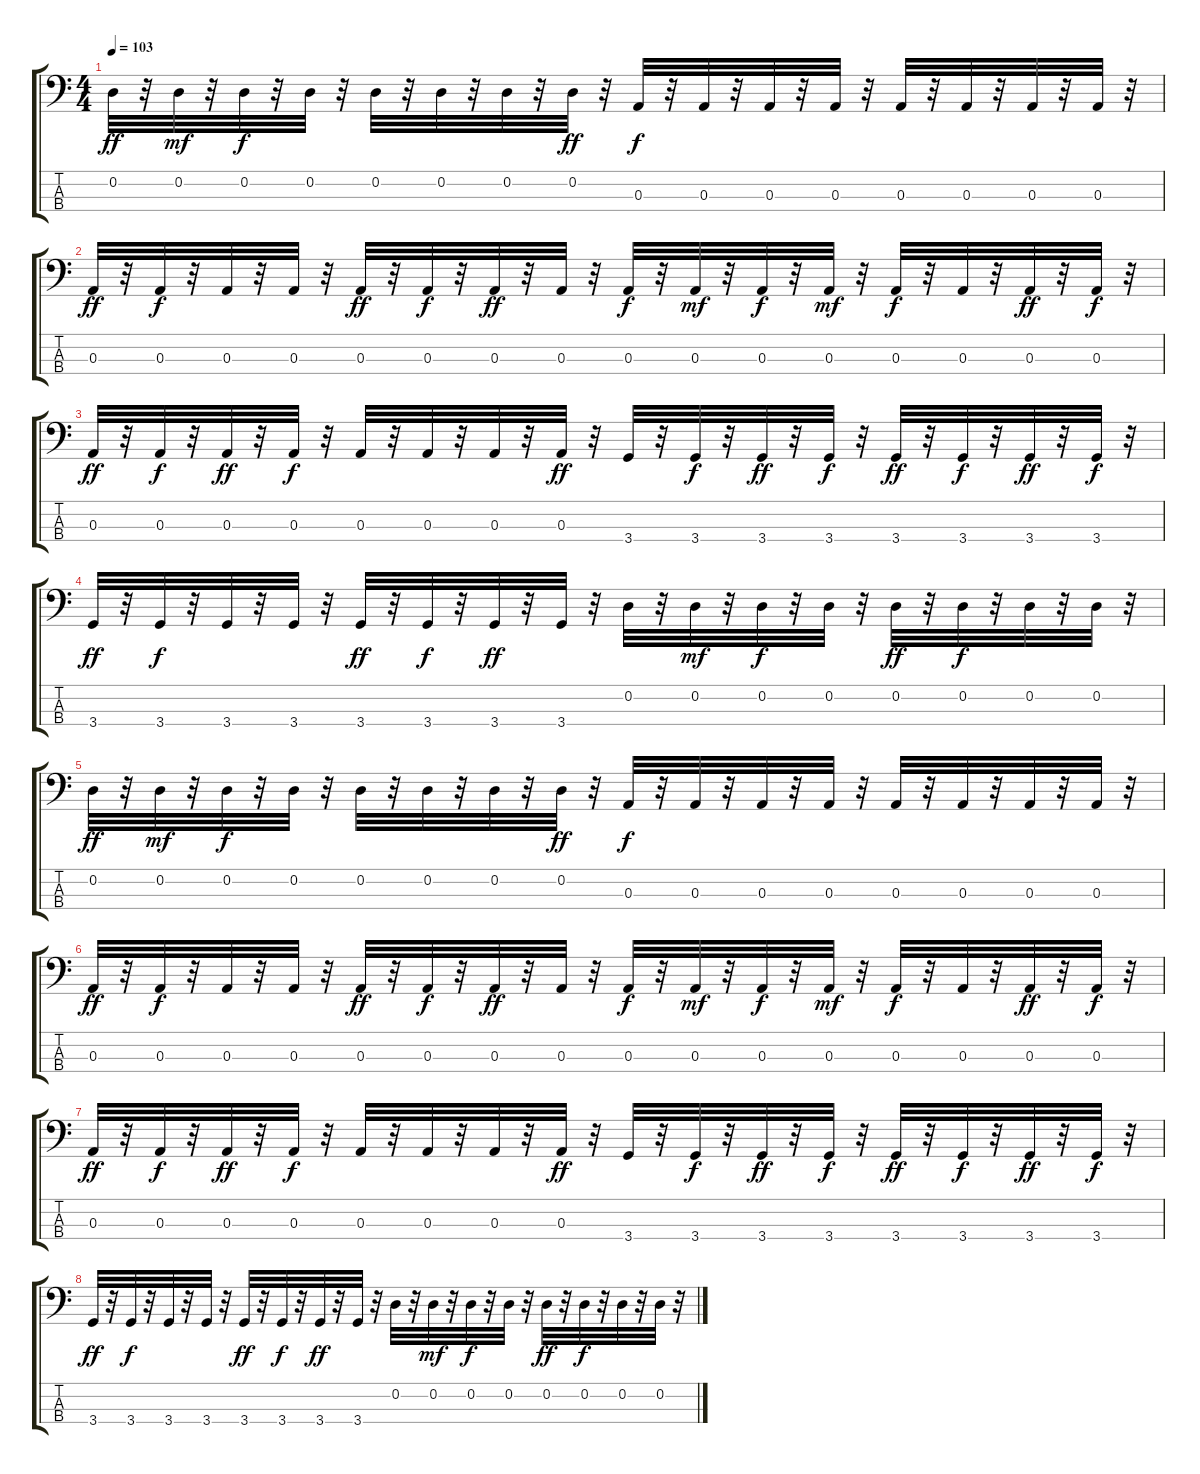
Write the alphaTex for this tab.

\track "" {instrument slapbass1}
\staff {score tabs}
\tuning (G2 D2 A1 E1) {hide}
\ts (4 4)
\tempo 103
\clef f4
\ks c
0.2.32{dy ff} r.32 0.2.32{dy mf} r.32 0.2.32{dy f} r.32 0.2.32 r.32 0.2.32 r.32 0.2.32 r.32 0.2.32 r.32 0.2.32{dy ff} r.32 0.3.32{dy f} r.32 0.3.32 r.32 0.3.32 r.32 0.3.32 r.32 0.3.32 r.32 0.3.32 r.32 0.3.32 r.32 0.3.32 r.32 |
0.3.32{dy ff} r.32 0.3.32{dy f} r.32 0.3.32 r.32 0.3.32 r.32 0.3.32{dy ff} r.32 0.3.32{dy f} r.32 0.3.32{dy ff} r.32 0.3.32 r.32 0.3.32{dy f} r.32 0.3.32{dy mf} r.32 0.3.32{dy f} r.32 0.3.32{dy mf} r.32 0.3.32{dy f} r.32 0.3.32 r.32 0.3.32{dy ff} r.32 0.3.32{dy f} r.32 |
0.3.32{dy ff} r.32 0.3.32{dy f} r.32 0.3.32{dy ff} r.32 0.3.32{dy f} r.32 0.3.32 r.32 0.3.32 r.32 0.3.32 r.32 0.3.32{dy ff} r.32 3.4.32 r.32 3.4.32{dy f} r.32 3.4.32{dy ff} r.32 3.4.32{dy f} r.32 3.4.32{dy ff} r.32 3.4.32{dy f} r.32 3.4.32{dy ff} r.32 3.4.32{dy f} r.32 |
3.4.32{dy ff} r.32 3.4.32{dy f} r.32 3.4.32 r.32 3.4.32 r.32 3.4.32{dy ff} r.32 3.4.32{dy f} r.32 3.4.32{dy ff} r.32 3.4.32 r.32 0.2.32 r.32 0.2.32{dy mf} r.32 0.2.32{dy f} r.32 0.2.32 r.32 0.2.32{dy ff} r.32 0.2.32{dy f} r.32 0.2.32 r.32 0.2.32 r.32 |
0.2.32{dy ff} r.32 0.2.32{dy mf} r.32 0.2.32{dy f} r.32 0.2.32 r.32 0.2.32 r.32 0.2.32 r.32 0.2.32 r.32 0.2.32{dy ff} r.32 0.3.32{dy f} r.32 0.3.32 r.32 0.3.32 r.32 0.3.32 r.32 0.3.32 r.32 0.3.32 r.32 0.3.32 r.32 0.3.32 r.32 |
0.3.32{dy ff} r.32 0.3.32{dy f} r.32 0.3.32 r.32 0.3.32 r.32 0.3.32{dy ff} r.32 0.3.32{dy f} r.32 0.3.32{dy ff} r.32 0.3.32 r.32 0.3.32{dy f} r.32 0.3.32{dy mf} r.32 0.3.32{dy f} r.32 0.3.32{dy mf} r.32 0.3.32{dy f} r.32 0.3.32 r.32 0.3.32{dy ff} r.32 0.3.32{dy f} r.32 |
0.3.32{dy ff} r.32 0.3.32{dy f} r.32 0.3.32{dy ff} r.32 0.3.32{dy f} r.32 0.3.32 r.32 0.3.32 r.32 0.3.32 r.32 0.3.32{dy ff} r.32 3.4.32 r.32 3.4.32{dy f} r.32 3.4.32{dy ff} r.32 3.4.32{dy f} r.32 3.4.32{dy ff} r.32 3.4.32{dy f} r.32 3.4.32{dy ff} r.32 3.4.32{dy f} r.32 |
3.4.32{dy ff} r.32 3.4.32{dy f} r.32 3.4.32 r.32 3.4.32 r.32 3.4.32{dy ff} r.32 3.4.32{dy f} r.32 3.4.32{dy ff} r.32 3.4.32 r.32 0.2.32 r.32 0.2.32{dy mf} r.32 0.2.32{dy f} r.32 0.2.32 r.32 0.2.32{dy ff} r.32 0.2.32{dy f} r.32 0.2.32 r.32 0.2.32 r.32
